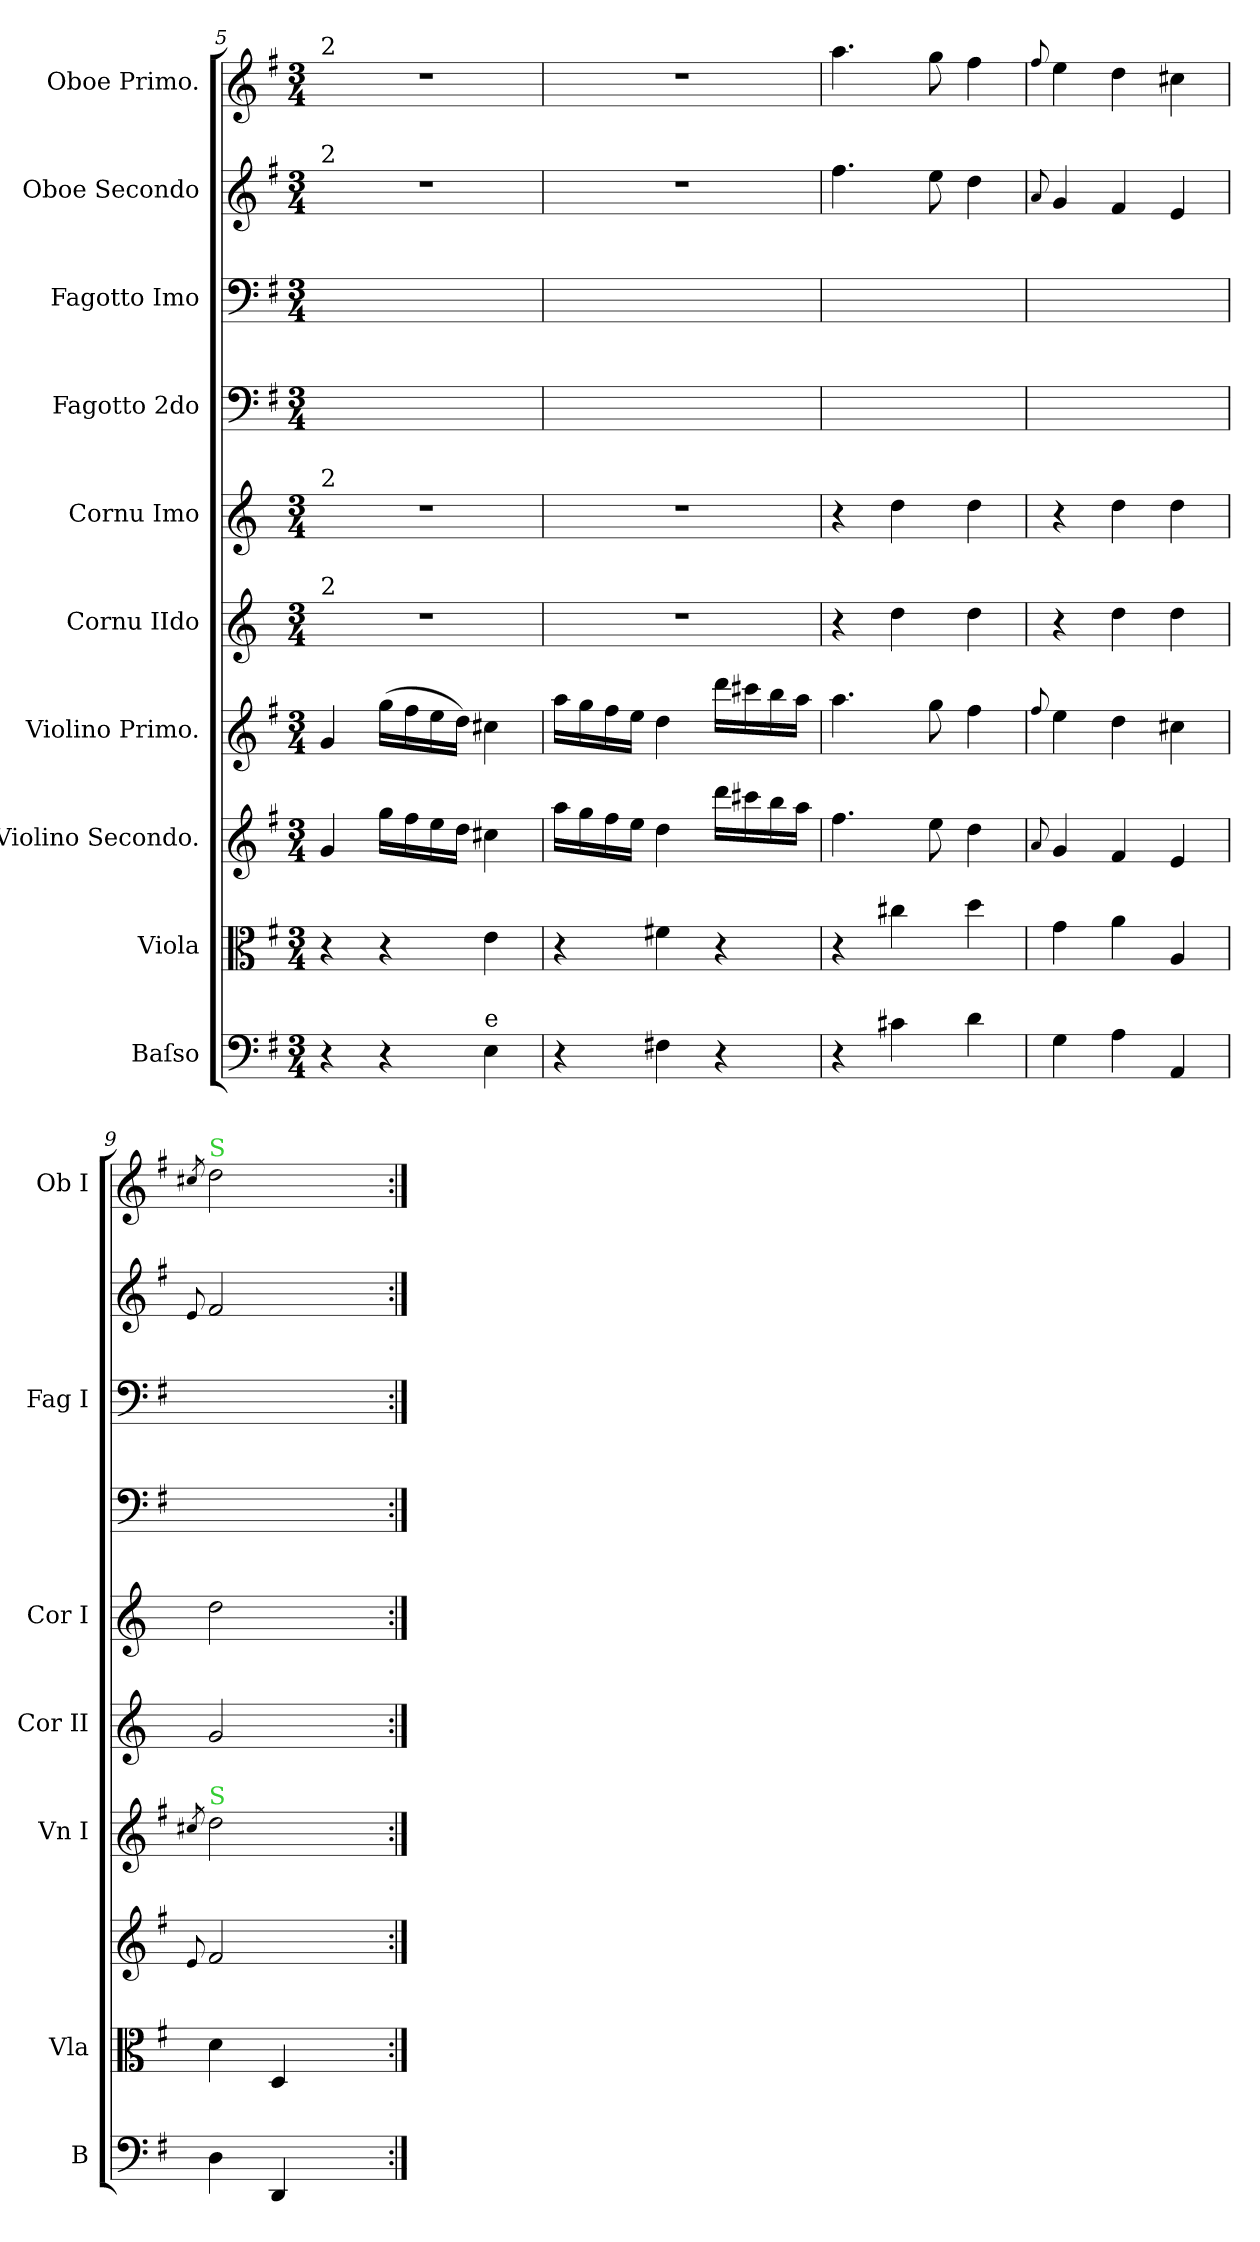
**kern	**kern	**kern	**kern	**kern	**kern	**kern	**kern	**kern	**kern
*part10	*part9	*part8	*part7	*part6	*part5	*part4	*part3	*part2	*part1
*staff10	*staff9	*staff8	*staff7	*staff6	*staff5	*staff4	*staff3	*staff2	*staff1
*I"Baſso	*I"Viola	*I"Violino Secondo.	*I"Violino Primo.	*I"Cornu IIdo	*I"Cornu Imo	*I"Fagotto 2do	*I"Fagotto Imo	*I"Oboe Secondo	*I"Oboe Primo.
*I'B	*I'Vla	*	*I'Vn I	*I'Cor II	*I'Cor I	*	*I'Fag I	*	*I'Ob I
*clefF4	*clefC3	*clefG2	*clefG2	*clefG2	*clefG2	*clefF4	*clefF4	*clefG2	*clefG2
*	*	*	*	*ITrd3c5	*ITrd3c5	*	*	*	*
*k[f#]	*k[f#]	*k[f#]	*k[f#]	*k[f#]	*k[f#]	*k[f#]	*k[f#]	*k[f#]	*k[f#]
*G:	*G:	*G:	*G:	*	*	*G:	*G:	*G:	*G:
*M3/4	*M3/4	*M3/4	*M3/4	*M3/4	*M3/4	*M3/4	*M3/4	*M3/4	*M3/4
=5	=5	=5	=5	=5	=5	=5	=5	=5	=5
!	!	!	!	!	!	!	!	!	!LO:TX:a:t=2
!	!	!	!	!	!	!	!	!LO:TX:a:t=2	!
!	!	!	!	!	!LO:TX:a:t=2	!	!	!	!
!	!	!	!	!LO:TX:a:t=2	!	!	!	!	!
4r	4r	4g/	4g/	2.r	2.r	2.ryy	2.ryy	2.r	2.r
4r	4r	16gg\LL	(16gg\LL	.	.	.	.	.	.
.	.	16ff#\	16ff#\	.	.	.	.	.	.
.	.	16ee\	16ee\	.	.	.	.	.	.
.	.	16dd\JJ	16dd\JJ)	.	.	.	.	.	.
!LO:TX:a:t=e	!	!	!	!	!	!	!	!	!
4E\	4e\	4cc#X\	4cc#X\	.	.	.	.	.	.
=6	=6	=6	=6	=6	=6	=6	=6	=6	=6
4r	4r	16aa\LL	16aa\LL	2.r	2.r	2.ryy	2.ryy	2.r	2.r
.	.	16gg\	16gg\	.	.	.	.	.	.
.	.	16ff#\	16ff#\	.	.	.	.	.	.
.	.	16ee\JJ	16ee\JJ	.	.	.	.	.	.
4F#X\	4f#X\	4dd\	4dd\	.	.	.	.	.	.
4r	4r	16ddd\LL	16ddd\LL	.	.	.	.	.	.
.	.	16ccc#X\	16ccc#X\	.	.	.	.	.	.
.	.	16bb\	16bb\	.	.	.	.	.	.
.	.	16aa\JJ	16aa\JJ	.	.	.	.	.	.
=7	=7	=7	=7	=7	=7	=7	=7	=7	=7
4r	4r	4.ff#\	4.aa\	4r	4r	2.ryy	2.ryy	4.ff#\	4.aa\
4c#X\	4cc#X\	.	.	4a\	4a\	.	.	.	.
.	.	8ee\	8gg\	.	.	.	.	8ee\	8gg\
4d\	4dd\	4dd\	4ff#\	4a\	4a\	.	.	4dd\	4ff#\
=8	=8	=8	=8	=8	=8	=8	=8	=8	=8
.	.	8qqa/	8qqff#/	.	.	.	.	8qqa/	8qqff#/
4G\	4g\	4g/	4ee\	4r	4r	2.ryy	2.ryy	4g/	4ee\
4A\	4a\	4f#/	4dd\	4a\	4a\	.	.	4f#/	4dd\
4AA/	4A/	4e/	4cc#X\	4a\	4a\	.	.	4e/	4cc#X\
=9	=9	=9	=9	=9	=9	=9	=9	=9	=9
.	.	8qqe/	8qcc#X	.	.	.	.	8qqe/	8qcc#X
!	!	!	!	!	!	!	!	!	!LO:TX:a:color=limegreen:t=S
!	!	!	!LO:TX:a:color=limegreen:t=S	!	!	!	!	!	!
4D\	4d\	2f#/	2dd\	2d/	2a\	2.ryy	2.ryy	2f#/	2dd\
4DD/	4D/	.	.	.	.	.	.	.	.
4ryy	4ryy	4ryy	4ryy	4ryy	4ryy	.	.	4ryy	4ryy
=:|!	=:|!	=:|!	=:|!	=:|!	=:|!	=:|!	=:|!	=:|!	=:|!
*-	*-	*-	*-	*-	*-	*-	*-	*-	*-
